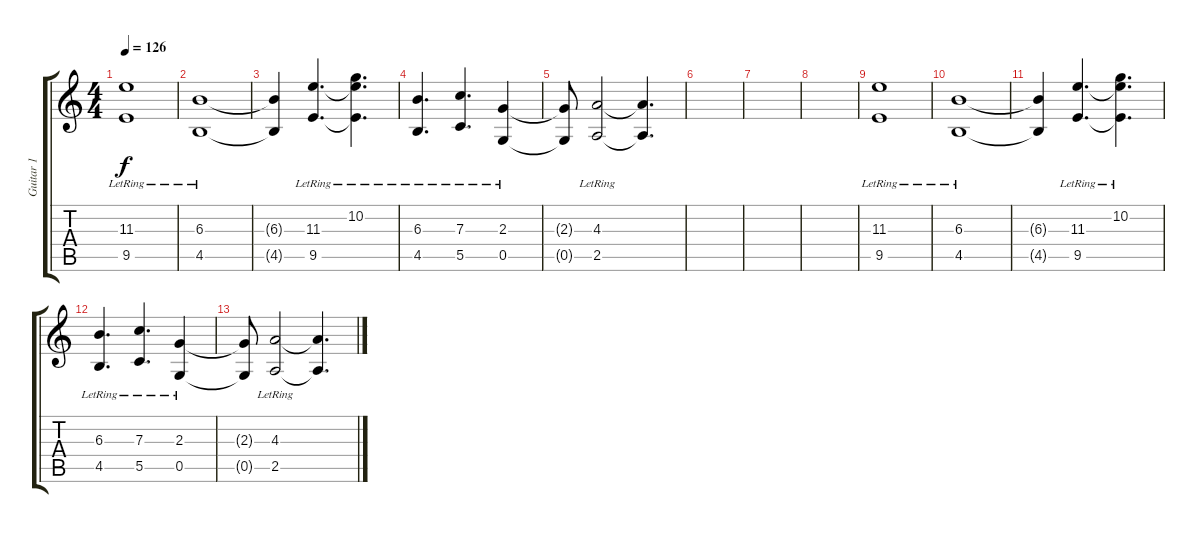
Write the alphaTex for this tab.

\track ("Guitar 1" "Guitar 1") {instrument electricguitarjazz}
\staff {score tabs}
\tuning (D4 A3 F3 C3 G2 C2) {hide}
\ts (4 4)
\tempo 126
\clef g2
\ks c
(11.3{lr} 9.5{lr}).1{dy f instrument electricguitarjazz} |
(6.3{lr} 4.5{lr}).1 |
(6.3{t} 4.5{t}).4 (11.3{lr} 9.5{lr}).4{d} (10.2{lr} 11.3{t} 9.5{t}).4{d} |
(6.3{lr} 4.5{lr}).4{d} (7.3{lr} 5.5{lr}).4{d} (2.3{lr} 0.5{lr}).4 |
(2.3{t} 0.5{t}).8 (4.3{lr} 2.5{lr}).2 (4.3{t} 2.5{t}).4{d} |
|
|
|
(11.3{lr} 9.5{lr}).1{instrument electricguitarjazz} |
(6.3{lr} 4.5{lr}).1 |
(6.3{t} 4.5{t}).4 (11.3{lr} 9.5{lr}).4{d} (10.2{lr} 11.3{t} 9.5{t}).4{d} |
(6.3{lr} 4.5{lr}).4{d} (7.3{lr} 5.5{lr}).4{d} (2.3{lr} 0.5{lr}).4 |
(2.3{t} 0.5{t}).8 (4.3{lr} 2.5{lr}).2 (4.3{t} 2.5{t}).4{d}
